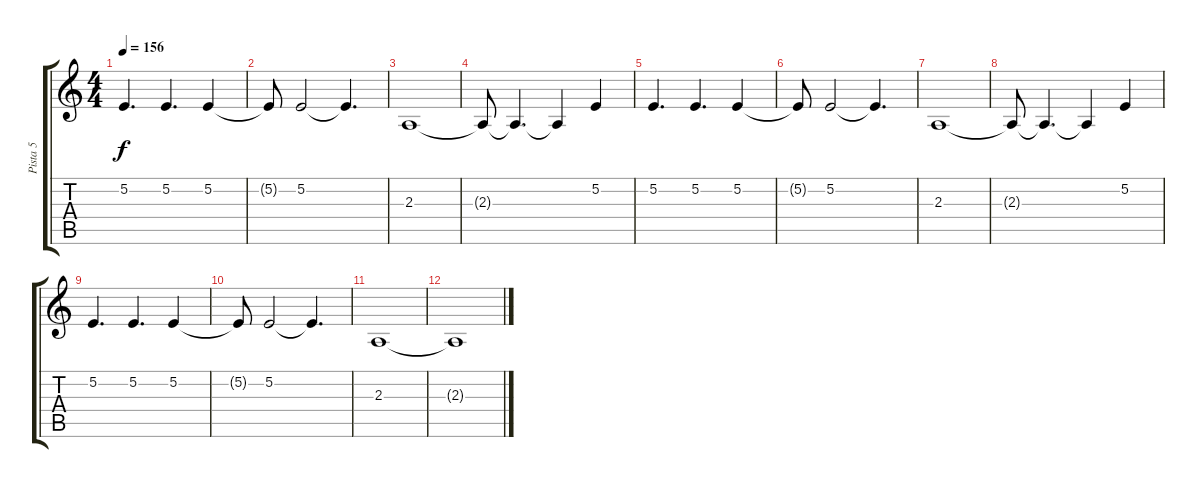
\track ("Pista 5" "Pista 5") {instrument electricgrandpiano}
\staff {score tabs}
\tuning (E4 B3 G3 D3 A2 E2) {hide}
\ts (4 4)
\tempo 156
\clef g2
\ks c
5.2.4{d dy f} 5.2.4{d} 5.2.4 |
5.2{t}.8 5.2.2 5.2{t}.4{d} |
2.3.1 |
2.3{t}.8 2.3{t}.4{d} 2.3{t}.4 5.2.4 |
5.2.4{d} 5.2.4{d} 5.2.4 |
5.2{t}.8 5.2.2 5.2{t}.4{d} |
2.3.1 |
2.3{t}.8 2.3{t}.4{d} 2.3{t}.4 5.2.4 |
5.2.4{d} 5.2.4{d} 5.2.4 |
5.2{t}.8 5.2.2 5.2{t}.4{d} |
2.3.1 |
2.3{t}.1
